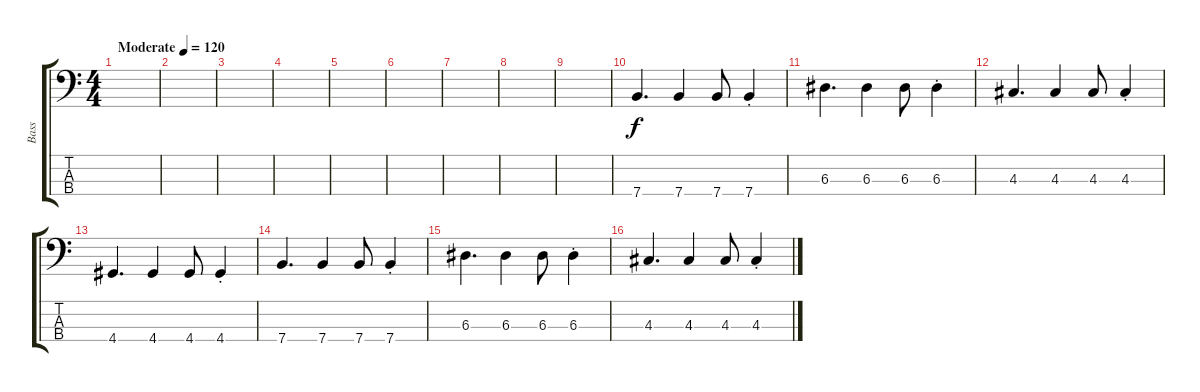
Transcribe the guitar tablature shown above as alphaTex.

\track ("Bass" "Bass") {instrument electricbassfinger}
\staff {score tabs}
\tuning (G2 D2 A1 E1) {hide}
\ts (4 4)
\tempo (120 "Moderate")
\clef f4
\ks c
|
|
|
|
|
|
|
|
|
7.4.4{d} 7.4.4 7.4.8 7.4{st}.4 |
6.3.4{d} 6.3.4 6.3.8 6.3{st}.4 |
4.3.4{d} 4.3.4 4.3.8 4.3{st}.4 |
4.4.4{d} 4.4.4 4.4.8 4.4{st}.4 |
7.4.4{d} 7.4.4 7.4.8 7.4{st}.4 |
6.3.4{d} 6.3.4 6.3.8 6.3{st}.4 |
4.3.4{d} 4.3.4 4.3.8 4.3{st}.4
